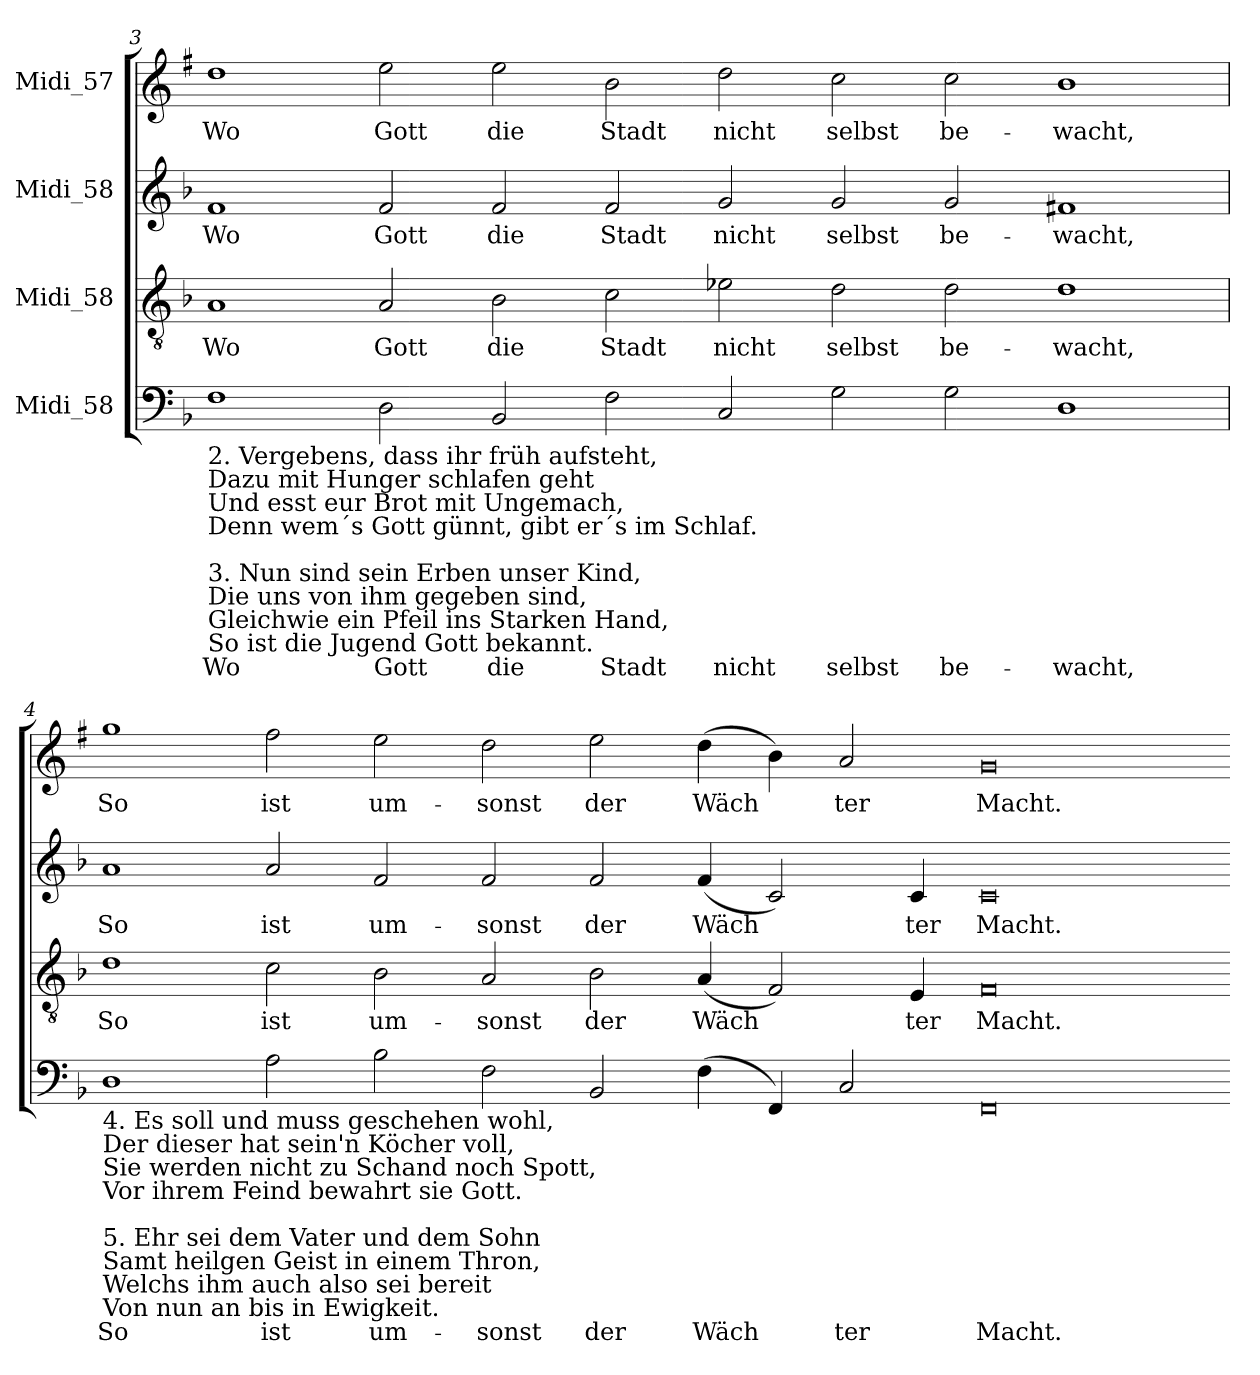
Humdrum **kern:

**kern	**text	**kern	**text	**kern	**text	**kern	**text
*part4	*part4	*part3	*part3	*part2	*part2	*part1	*part1
*staff4	*staff4	*staff3	*staff3	*staff2	*staff2	*staff1	*staff1
*I"Midi_58	*	*I"Midi_58	*	*I"Midi_58	*	*I"Midi_57	*
!!LO:LB:g=z
*clefF4	*	*clefGv2	*	*clefG2	*	*clefG2	*
*	*	*	*	*	*	*ITrd1c2	*
*k[b-]	*	*k[b-]	*	*k[b-]	*	*k[b-]	*
*F:	*	*F:	*	*F:	*	*F:	*
=3	=3	=3	=3	=3	=3	=3	=3
!LO:TX:b:t=2. Vergebens, dass ihr früh aufsteht,\nDazu mit Hunger schlafen geht\nUnd esst eur Brot mit Ungemach,\nDenn wem´s Gott günnt, gibt er´s im Schlaf.\n\n3. Nun sind sein Erben unser Kind,\nDie uns von ihm gegeben sind,\nGleichwie ein Pfeil ins Starken Hand,\nSo ist die Jugend Gott bekannt.	!	!	!	!	!	!	!
!	!LO:LY:b	!	!LO:LY:b	!	!LO:LY:b	!	!LO:LY:b
1F	Wo	1A	Wo	1f	Wo	1cc	Wo
!	!LO:LY:b	!	!LO:LY:b	!	!LO:LY:b	!	!LO:LY:b
2D	Gott	2A	Gott	2f	Gott	2dd	Gott
!	!LO:LY:b	!	!LO:LY:b	!	!LO:LY:b	!	!LO:LY:b
2BB-	die	2B-	die	2f	die	2dd	die
!	!LO:LY:b	!	!LO:LY:b	!	!LO:LY:b	!	!LO:LY:b
2F	Stadt	2c	Stadt	2f	Stadt	2a	Stadt
!	!LO:LY:b	!	!LO:LY:b	!	!LO:LY:b	!	!LO:LY:b
2C	nicht	2e-X	nicht	2g	nicht	2cc	nicht
!	!LO:LY:b	!	!LO:LY:b	!	!LO:LY:b	!	!LO:LY:b
2G	selbst	2d	selbst	2g	selbst	2b-	selbst
!	!LO:LY:b	!	!LO:LY:b	!	!LO:LY:b	!	!LO:LY:b
2G	be-	2d	be-	2g	be-	2b-	be-
!	!LO:LY:b	!	!LO:LY:b	!	!LO:LY:b	!	!LO:LY:b
1D	-wacht,	1d	-wacht,	1f#X	-wacht,	1a	-wacht,
=4	=4	=4	=4	=4	=4	=4	=4
!LO:TX:b:t=4. Es soll und muss geschehen wohl,\nDer dieser hat sein'n Köcher voll,\nSie werden nicht zu Schand noch Spott,\nVor ihrem Feind bewahrt sie Gott.\n\n5. Ehr sei dem Vater und dem Sohn\nSamt heilgen Geist in einem Thron,\nWelchs ihm auch also sei bereit\nVon nun an bis in Ewigkeit.	!	!	!	!	!	!	!
!	!LO:LY:b	!	!LO:LY:b	!	!LO:LY:b	!	!LO:LY:b
1D	So	1d	So	1a	So	1ff	So
!	!LO:LY:b	!	!LO:LY:b	!	!LO:LY:b	!	!LO:LY:b
2A	ist	2c	ist	2a	ist	2ee	ist
!	!LO:LY:b	!	!LO:LY:b	!	!LO:LY:b	!	!LO:LY:b
2B-	um-	2B-	um-	2f	um-	2dd	um-
!	!LO:LY:b	!	!LO:LY:b	!	!LO:LY:b	!	!LO:LY:b
2F	-sonst	2A	-sonst	2f	-sonst	2cc	-sonst
!	!LO:LY:b	!	!LO:LY:b	!	!LO:LY:b	!	!LO:LY:b
2BB-	der	2B-	der	2f	der	2dd	der
!	!LO:LY:b	!	!LO:LY:b	!	!LO:LY:b	!	!LO:LY:b
(>4F	Wäch	(<4A	Wäch	(<4f	Wäch	(>4cc	Wäch
4FF)	.	2F)	.	2c)	.	4a)	.
!	!LO:LY:b	!	!	!	!	!	!LO:LY:b
2C	ter	.	.	.	.	2g	ter
!	!	!	!LO:LY:b	!	!LO:LY:b	!	!
.	.	4E	ter	4c	ter	.	.
!	!LO:LY:b	!	!LO:LY:b	!	!LO:LY:b	!	!LO:LY:b
0FF	Macht.	0F	Macht.	0c	Macht.	0f	Macht.
=-	=-	=-	=-	=-	=-	=-	=-
*-	*-	*-	*-	*-	*-	*-	*-
